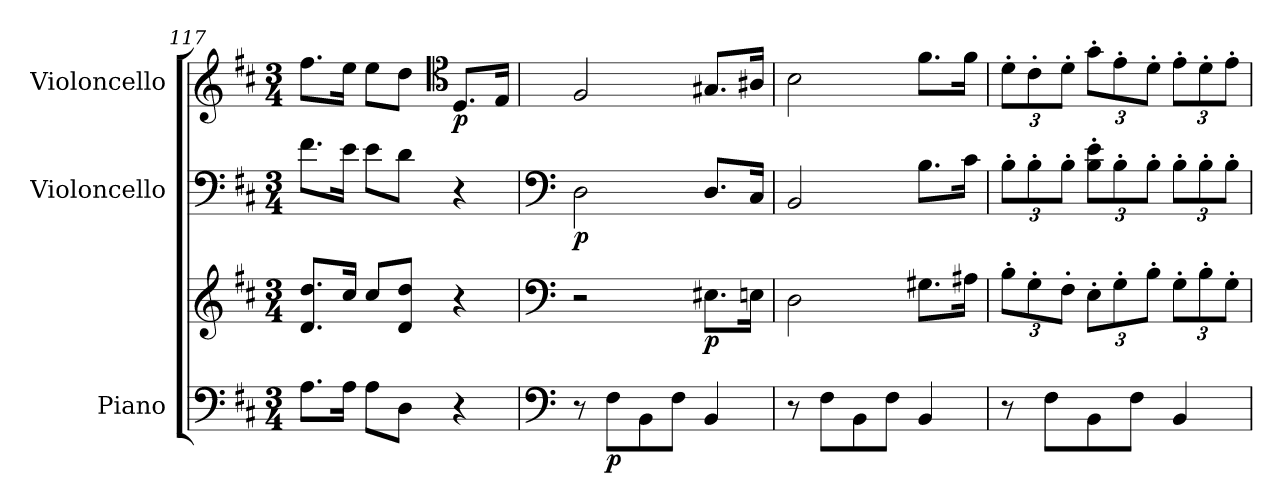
**kern	**kern	**dynam	**kern	**dynam	**kern	**dynam
*part3	*part3	*part3	*part2	*part2	*part1	*part1
*staff4	*staff3	*staff3/4	*staff2	*staff2	*staff1	*staff1
*I"Piano	*	*	*I"Violoncello	*	*I"Violoncello	*
*I'Pno.	*	*	*I'Vc.	*	*I'Vc.	*
*clefF4	*clefG2	*	*clefF4	*	*clefG2	*
*k[f#c#]	*k[f#c#]	*	*k[f#c#]	*	*k[f#c#]	*
*M3/4	*M3/4	*	*M3/4	*	*M3/4	*
=117	=117	=117	=117	=117	=117	=117
8.A\L	8.d/ 8.dd/L	.	8.f#\L	.	8.ff#\L	.
16A\Jk	16cc#/Jk	.	16e\Jk	.	16ee\Jk	.
8A\L	8cc#/L	.	8e\L	.	8ee\L	.
8D\J	8d/ 8dd/J	.	8d\J	.	8dd\J	.
*	*	*	*	*	*clefC4	*
!	!	!	!	!	!	!LO:DY:b
4r	4r	.	4r	.	8.D/L	p
.	.	.	.	.	16E/Jk	.
=118	=118	=118	=118	=118	=118	=118
*clefF4	*clefF4	*	*clefF4	*	*	*
!	!	!	!	!LO:DY:b	!	!
8r	2r	.	2D\	p	2F#/	.
!	!	!LO:DY:b=2	!	!	!	!
8F#\L	.	p	.	.	.	.
8BB\	.	.	.	.	.	.
8F#\J	.	.	.	.	.	.
!	!	!LO:DY:b	!	!	!	!
4BB/	8.E#X\L	p	8.D/L	.	8.G#X/L	.
.	16En\Jk	.	16C#/Jk	.	16A#X/Jk	.
=119	=119	=119	=119	=119	=119	=119
8r	2D\	.	2BB/	.	2B\	.
8F#\L	.	.	.	.	.	.
8BB\	.	.	.	.	.	.
8F#\J	.	.	.	.	.	.
4BB/	8.G#X\L	.	8.B\L	.	8.f#\L	.
.	16A#X\Jk	.	16c#\Jk	.	16f#\Jk	.
!!LO:PB:g=z
=120	=120	=120	=120	=120	=120	=120
*	*Xbrackettup	*	*Xbrackettup	*	*Xbrackettup	*
8r	12B'\L	.	12B'\L	.	12d'\L	.
.	12G'\	.	12B'\	.	12c#'\	.
8F#\L	.	.	.	.	.	.
.	12F#'\J	.	12B'\J	.	12d'\J	.
8BB\	12E'\L	.	12B\' 12e\'L	.	12g'\L	.
.	12G'\	.	12B'\	.	12e'\	.
8F#\J	.	.	.	.	.	.
.	12B'\J	.	12B'\J	.	12d'\J	.
4BB/	12G'\L	.	12B'\L	.	12e'\L	.
.	12B'\	.	12B'\	.	12d'\	.
.	12G'\J	.	12B'\J	.	12e'\J	.
=	=	=	=	=	=	=
*-	*-	*-	*-	*-	*-	*-
